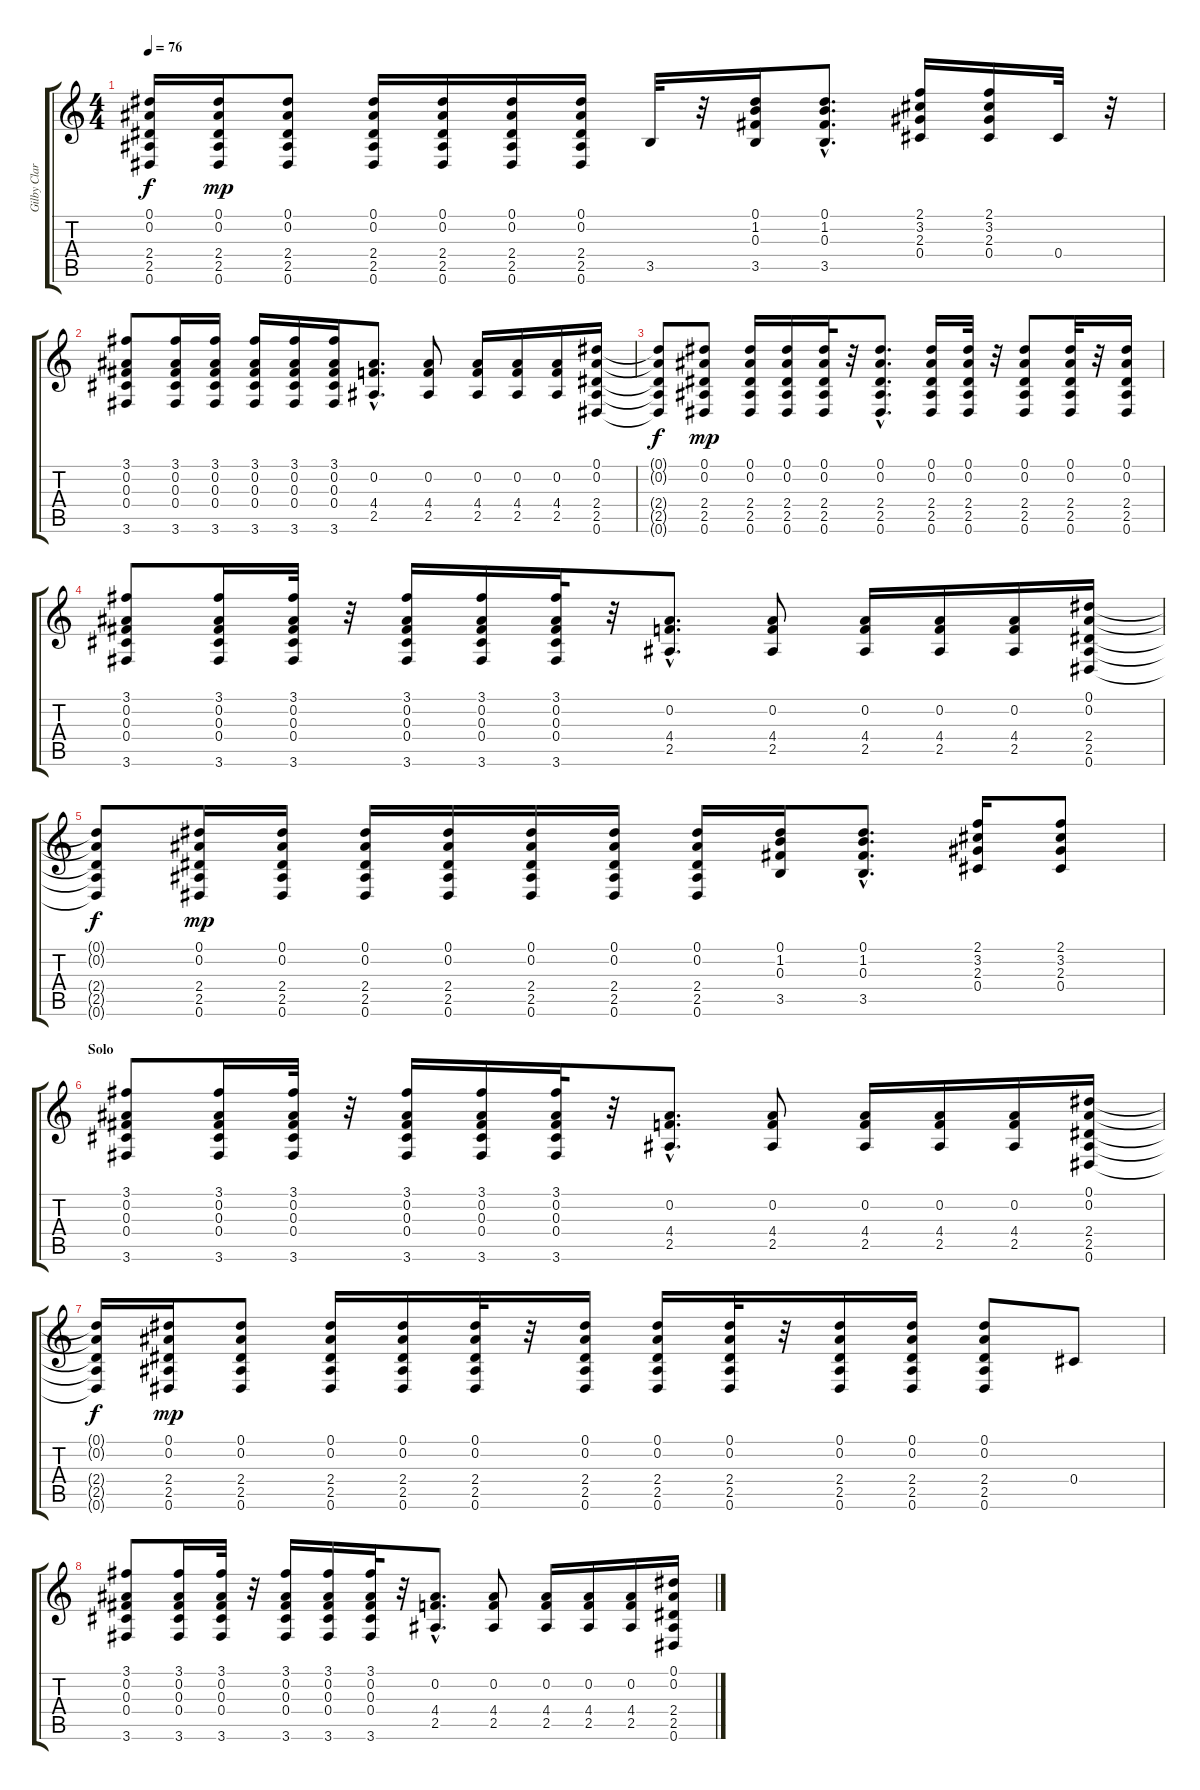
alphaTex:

\track ("Gilby Clarke" "Gilby Clar") {instrument overdrivenguitar}
\staff {score tabs}
\tuning (Eb4 Bb3 Gb3 Db3 Ab2 Eb2) {hide}
\ts (4 4)
\tempo 76
\clef g2
\ks c
(0.1{t} 0.2{t} 2.4{t} 2.5{t} 0.6{t}).16{dy f} (0.1 0.2 2.4 2.5 0.6).16{dy mp} (0.1 0.2 2.4 2.5 0.6).8 (0.1 0.2 2.4 2.5 0.6).16 (0.1 0.2 2.4 2.5 0.6).16 (0.1 0.2 2.4 2.5 0.6).16 (0.1 0.2 2.4 2.5 0.6).16 3.5.32 r.32 (0.1 1.2 0.3 3.5).16 (0.1{hac} 1.2{hac} 0.3{hac} 3.5{hac}).8{d} (2.1 3.2 2.3 0.4).16 (2.1 3.2 2.3 0.4).16 0.4.32 r.32 |
(3.1 0.2 0.3 0.4 3.6).8 (3.1 0.2 0.3 0.4 3.6).16 (3.1 0.2 0.3 0.4 3.6).16 (3.1 0.2 0.3 0.4 3.6).16 (3.1 0.2 0.3 0.4 3.6).16 (3.1 0.2 0.3 0.4 3.6).16 (0.2{hac} 4.4{hac} 2.5{hac}).8{d} (0.2 4.4 2.5).8 (0.2 4.4 2.5).16 (0.2 4.4 2.5).16 (0.2 4.4 2.5).16 (0.1 0.2 2.4 2.5 0.6).16 |
(0.1{t} 0.2{t} 2.4{t} 2.5{t} 0.6{t}).8{dy f} (0.1 0.2 2.4 2.5 0.6).8{dy mp} (0.1 0.2 2.4 2.5 0.6).16 (0.1 0.2 2.4 2.5 0.6).16 (0.1 0.2 2.4 2.5 0.6).32 r.32 (0.1{hac} 0.2{hac} 2.4{hac} 2.5{hac} 0.6{hac}).8{d} (0.1 0.2 2.4 2.5 0.6).16 (0.1 0.2 2.4 2.5 0.6).32 r.32 (0.1 0.2 2.4 2.5 0.6).8 (0.1 0.2 2.4 2.5 0.6).32 r.32 (0.1 0.2 2.4 2.5 0.6).16 |
(3.1 0.2 0.3 0.4 3.6).8 (3.1 0.2 0.3 0.4 3.6).16 (3.1 0.2 0.3 0.4 3.6).32 r.32 (3.1 0.2 0.3 0.4 3.6).16 (3.1 0.2 0.3 0.4 3.6).16 (3.1 0.2 0.3 0.4 3.6).32 r.32 (0.2{hac} 4.4{hac} 2.5{hac}).8{d} (0.2 4.4 2.5).8 (0.2 4.4 2.5).16 (0.2 4.4 2.5).16 (0.2 4.4 2.5).16 (0.1 0.2 2.4 2.5 0.6).16 |
(0.1{t} 0.2{t} 2.4{t} 2.5{t} 0.6{t}).8{dy f} (0.1 0.2 2.4 2.5 0.6).16{dy mp} (0.1 0.2 2.4 2.5 0.6).16 (0.1 0.2 2.4 2.5 0.6).16 (0.1 0.2 2.4 2.5 0.6).16 (0.1 0.2 2.4 2.5 0.6).16 (0.1 0.2 2.4 2.5 0.6).16 (0.1 0.2 2.4 2.5 0.6).16 (0.1 1.2 0.3 3.5).16 (0.1{hac} 1.2{hac} 0.3{hac} 3.5{hac}).8{d} (2.1 3.2 2.3 0.4).16 (2.1 3.2 2.3 0.4).8 |
\section ("" "Solo")
(3.1 0.2 0.3 0.4 3.6).8 (3.1 0.2 0.3 0.4 3.6).16 (3.1 0.2 0.3 0.4 3.6).32 r.32 (3.1 0.2 0.3 0.4 3.6).16 (3.1 0.2 0.3 0.4 3.6).16 (3.1 0.2 0.3 0.4 3.6).32 r.32 (0.2{hac} 4.4{hac} 2.5{hac}).8{d} (0.2 4.4 2.5).8 (0.2 4.4 2.5).16 (0.2 4.4 2.5).16 (0.2 4.4 2.5).16 (0.1 0.2 2.4 2.5 0.6).16 |
(0.1{t} 0.2{t} 2.4{t} 2.5{t} 0.6{t}).16{dy f} (0.1 0.2 2.4 2.5 0.6).16{dy mp} (0.1 0.2 2.4 2.5 0.6).8 (0.1 0.2 2.4 2.5 0.6).16 (0.1 0.2 2.4 2.5 0.6).16 (0.1 0.2 2.4 2.5 0.6).32 r.32 (0.1 0.2 2.4 2.5 0.6).16 (0.1 0.2 2.4 2.5 0.6).16 (0.1 0.2 2.4 2.5 0.6).32 r.32 (0.1 0.2 2.4 2.5 0.6).16 (0.1 0.2 2.4 2.5 0.6).16 (0.1 0.2 2.4 2.5 0.6).8 0.4.8 |
(3.1 0.2 0.3 0.4 3.6).8 (3.1 0.2 0.3 0.4 3.6).16 (3.1 0.2 0.3 0.4 3.6).32 r.32 (3.1 0.2 0.3 0.4 3.6).16 (3.1 0.2 0.3 0.4 3.6).16 (3.1 0.2 0.3 0.4 3.6).32 r.32 (0.2{hac} 4.4{hac} 2.5{hac}).8{d} (0.2 4.4 2.5).8 (0.2 4.4 2.5).16 (0.2 4.4 2.5).16 (0.2 4.4 2.5).16 (0.1 0.2 2.4 2.5 0.6).16
